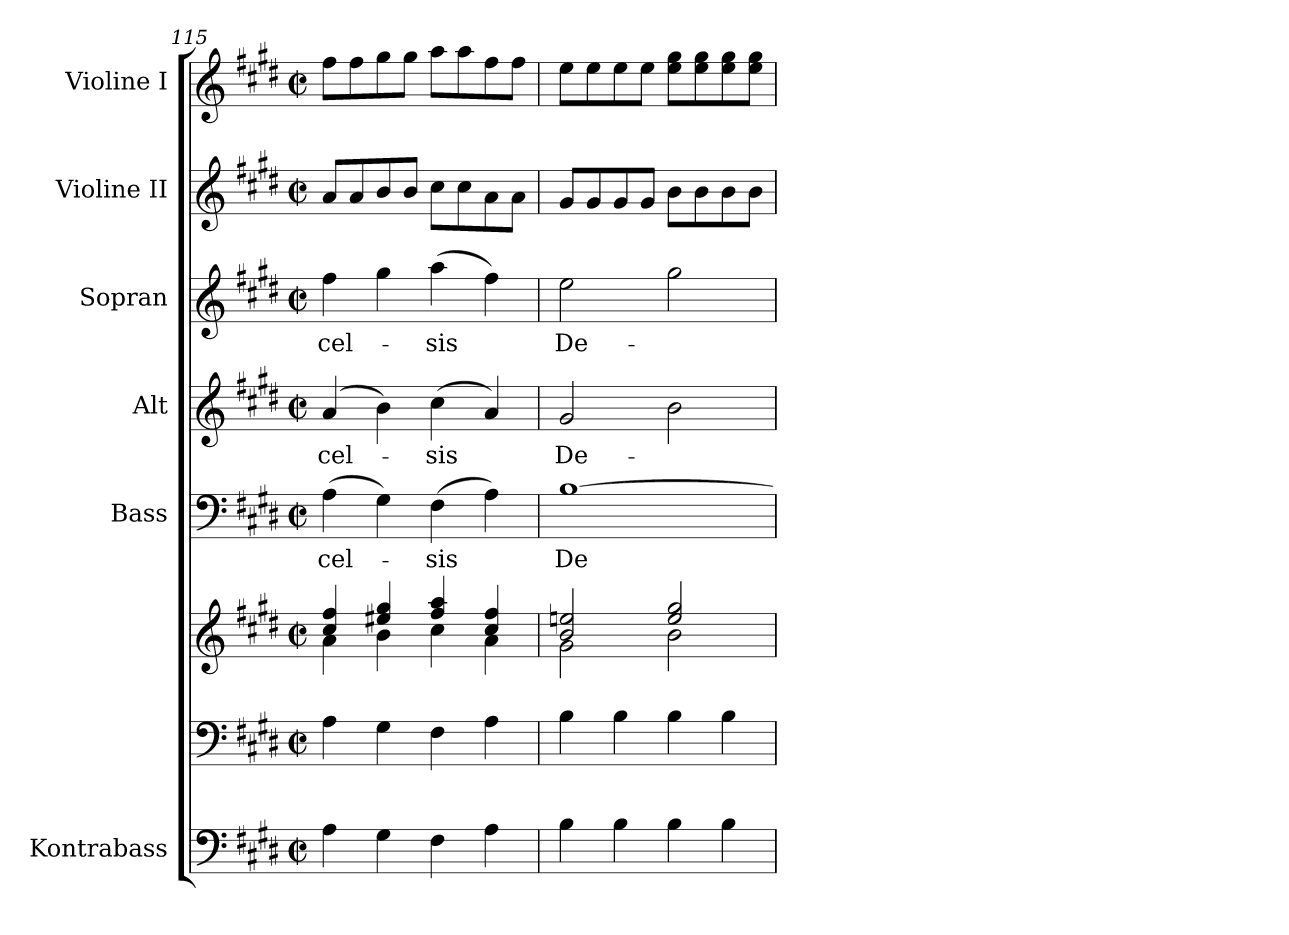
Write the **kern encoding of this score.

**kern	**kern	**kern	**kern	**text	**kern	**text	**kern	**text	**kern	**kern
*part7	*part6	*part6	*part5	*part5	*part4	*part4	*part3	*part3	*part2	*part1
*staff8	*staff7	*staff6	*staff5	*staff5	*staff4	*staff4	*staff3	*staff3	*staff2	*staff1
*I"Kontrabass	*	*	*I"Bass	*	*I"Alt	*	*I"Sopran	*	*I"Violine II	*I"Violine I
*I'Kb.	*	*	*I'B.	*	*I'A.	*	*I'S.	*	*I'Vl. II	*I'Vl. I
*clefF4	*clefF4	*clefG2	*clefF4	*	*clefG2	*	*clefG2	*	*clefG2	*clefG2
*ITrd7c12	*	*	*	*	*	*	*	*	*	*
*k[f#c#g#d#]	*k[f#c#g#d#]	*k[f#c#g#d#]	*k[f#c#g#d#]	*	*k[f#c#g#d#]	*	*k[f#c#g#d#]	*	*k[f#c#g#d#]	*k[f#c#g#d#]
*E:	*E:	*E:	*E:	*	*E:	*	*E:	*	*E:	*E:
*M2/2	*M2/2	*M2/2	*M2/2	*	*M2/2	*	*M2/2	*	*M2/2	*M2/2
*met(c|)	*met(c|)	*met(c|)	*met(c|)	*	*met(c|)	*	*met(c|)	*	*met(c|)	*met(c|)
=115	=115	=115	=115	=115	=115	=115	=115	=115	=115	=115
*	*	*^	*	*	*	*	*	*	*	*
!	!	!	!	!	!LO:LY:b	!	!LO:LY:b	!	!LO:LY:b	!	!
4AA\	4A\	4cc#/ 4ff#/	4a\	(>4A\	-cel-	(4a/	-cel-	4ff#\	-cel-	8a/L	8ff#\L
.	.	.	.	.	.	.	.	.	.	8a/	8ff#\
4GG#\	4G#\	4ee#X/ 4gg#/	4b\	4G#\)	.	4b\)	.	4gg#\	.	8b/	8gg#\
.	.	.	.	.	.	.	.	.	.	8b/J	8gg#\J
!	!	!	!	!	!LO:LY:b	!	!LO:LY:b	!	!LO:LY:b	!	!
4FF#\	4F#\	4ff#/ 4aa/	4cc#\	(>4F#\	-sis	(>4cc#\	-sis	(>4aa\	-sis	8cc#\L	8aa\L
.	.	.	.	.	.	.	.	.	.	8cc#\	8aa\
4AA\	4A\	4cc#/ 4ff#/	4a\	4A\)	.	4a/)	.	4ff#\)	.	8a\	8ff#\
.	.	.	.	.	.	.	.	.	.	8a\J	8ff#\J
=116	=116	=116	=116	=116	=116	=116	=116	=116	=116	=116	=116
!	!	!	!	!	!LO:LY:b	!	!LO:LY:b	!	!LO:LY:b	!	!
4BB\	4B\	2b/ 2een/	2g#\	[1B	De-	2g#/	De-	2ee\	De-	8g#/L	8ee\L
.	.	.	.	.	.	.	.	.	.	8g#/	8ee\
4BB\	4B\	.	.	.	.	.	.	.	.	8g#/	8ee\
.	.	.	.	.	.	.	.	.	.	8g#/J	8ee\J
4BB\	4B\	2ee/ 2gg#/	2b\	.	.	2b\	.	2gg#\	.	8b\L	8ee\ 8gg#\L
.	.	.	.	.	.	.	.	.	.	8b\	8ee\ 8gg#\
4BB\	4B\	.	.	.	.	.	.	.	.	8b\	8ee\ 8gg#\
.	.	.	.	.	.	.	.	.	.	8b\J	8ee\ 8gg#\J
*	*	*v	*v	*	*	*	*	*	*	*	*
=	=	=	=	=	=	=	=	=	=	=
*-	*-	*-	*-	*-	*-	*-	*-	*-	*-	*-
